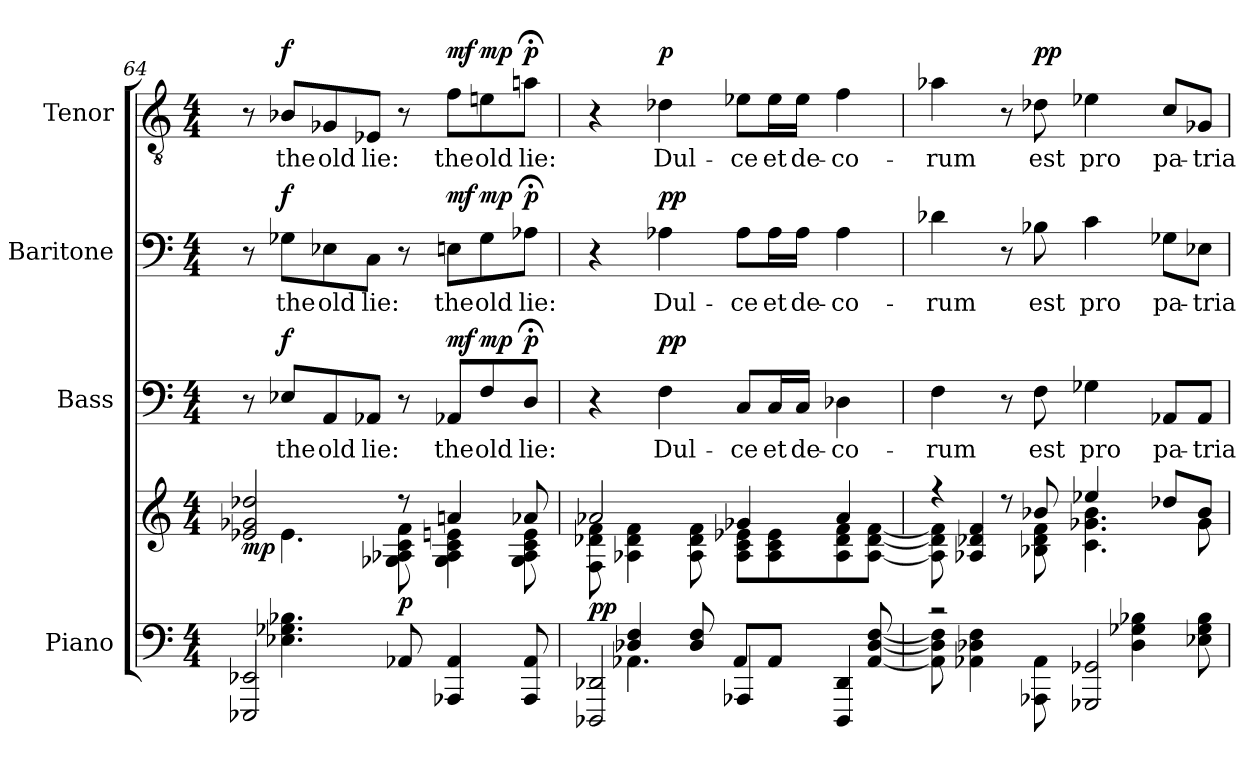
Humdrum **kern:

**kern	**kern	**dynam	**kern	**text	**dynam	**kern	**text	**dynam	**kern	**text	**dynam
*part4	*part4	*part4	*part3	*part3	*part3	*part2	*part2	*part2	*part1	*part1	*part1
*staff5	*staff4	*staff4/5	*staff3	*staff3	*staff3	*staff2	*staff2	*staff2	*staff1	*staff1	*staff1
*I"Piano	*	*	*I"Bass	*	*	*I"Baritone	*	*	*I"Tenor	*	*
*I'Pno.	*	*	*I'B.	*	*	*I'Bar.	*	*	*I'T.	*	*
*clefF4	*clefG2	*	*clefF4	*	*	*clefF4	*	*	*clefGv2	*	*
*k[]	*k[]	*	*k[]	*	*	*k[]	*	*	*k[]	*	*
*M4/4	*M4/4	*	*M4/4	*	*	*M4/4	*	*	*M4/4	*	*
=64	=64	=64	=64	=64	=64	=64	=64	=64	=64	=64	=64
*^	*^	*	*	*	*	*	*	*	*	*	*
!	!	!	!	!LO:DY:b	!	!	!	!	!	!	!	!	!
2EEE-X/ 2EE-X/	8ryy	2e-X/ 2g-X/ 2dd-X/	8ryy	mp	8r	.	.	8r	.	.	8r	.	.
!	!	!	!	!	!	!LO:LY:b	!LO:DY:b	!	!LO:LY:b	!LO:DY:b	!	!LO:LY:b	!LO:DY:b
.	4.E-X\ 4.G-X\ 4.B-X\	.	4.e-\	.	8E-X/L	the	f	8G-X\L	the	f	8B-X/L	the	f
!	!	!	!	!	!	!LO:LY:b	!	!	!LO:LY:b	!	!	!LO:LY:b	!
.	.	.	.	.	8AA/	old	.	8E-X\	old	.	8G-X/	old	.
!	!	!	!	!	!	!LO:LY:b	!	!	!LO:LY:b	!	!	!LO:LY:b	!
.	.	.	.	.	8AA-X/J	lie:	.	8C\J	lie:	.	8E-X/J	lie:	.
*	*	*	*	*	*	*	*	*	*	*	*MM35	*	*
!	!	!	!	!LO:DY:b	!	!	!	!	!	!	!	!	!
8AA-X/	2ryy	8r	8G-X\ 8A-X\ 8c\ 8f\	p	8r	.	.	8r	.	.	8r	.	.
!	!	!	!	!	!	!LO:LY:b	!LO:DY:b	!	!LO:LY:b	!LO:DY:b	!	!LO:LY:b	!LO:DY:b
4AAA-X/ 4AA-/	.	4an/	4G-\ 4A-\ 4c\ 4en\	.	8AA-X/L	the	mf	8En\L	the	mf	8f\L	the	mf
!	!	!	!	!	!	!LO:LY:b	!LO:DY:b	!	!LO:LY:b	!LO:DY:b	!	!LO:LY:b	!LO:DY:b
.	.	.	.	.	8F/	old	mp	8G-\	old	mp	8en\	old	mp
!	!	!	!	!	!	!LO:LY:b	!LO:DY:b	!	!LO:LY:b	!LO:DY:b	!	!LO:LY:b	!LO:DY:b
8AAA-/ 8AA-/	.	8a-X/	8G-\ 8A-\ 8c\ 8e\	.	8D;</J	lie:	p	8A-X;<\J	lie:	p	8an;<\J	lie:	p
*v	*v	*	*	*	*	*	*	*	*	*	*	*	*
=65	=65	=65	=65	=65	=65	=65	=65	=65	=65	=65	=65	=65
*	*	*	*	*	*	*	*	*	*	*MM40	*	*
*^	*	*	*	*	*	*	*	*	*	*	*	*
*	*^	*	*	*	*	*	*	*	*	*	*	*	*
!	!	!	!	!	!LO:DY:b	!	!	!	!	!	!	!	!	!
2DDD-X/ 2DD-X/	8ryy	8ryy	2a-X/	8F\ 8d-X\ 8f\	pp	4r	.	.	4r	.	.	4r	.	.
.	4D-X/ 4F/	4.AA-X\	.	4A-X\ 4d-\ 4f\	.	.	.	.	.	.	.	.	.	.
!	!	!	!	!	!	!	!LO:LY:b	!LO:DY:b	!	!LO:LY:b	!LO:DY:b	!	!LO:LY:b	!LO:DY:b
.	.	.	.	.	.	4F\	Dul-	pp	4A-X\	Dul-	pp	4d-X\	Dul-	p
.	8D-/ 8F/	.	.	8A-\ 8d-\ 8f\	.	.	.	.	.	.	.	.	.	.
!	!	!	!	!	!	!	!LO:LY:b	!	!	!LO:LY:b	!	!	!LO:LY:b	!
4AAA-X/	8AA-/L	2ryy	4g-X/	8A-\ 8c\ 8e-X\L	.	8C/L	-ce	.	8A-\L	-ce	.	8e-X\L	-ce	.
!	!	!	!	!	!	!	!LO:LY:b	!	!	!LO:LY:b	!	!	!LO:LY:b	!
.	8AA-/J	.	.	8A-\ 8c\ 8e-\	.	16C/L	et	.	16A-\L	et	.	16e-\L	et	.
!	!	!	!	!	!	!	!LO:LY:b	!	!	!LO:LY:b	!	!	!LO:LY:b	!
.	.	.	.	.	.	16C/JJ	de-	.	16A-\JJ	de-	.	16e-\JJ	de-	.
!	!	!	!	!	!	!	!LO:LY:b	!	!	!LO:LY:b	!	!	!LO:LY:b	!
4DDD-/ 4DD-/	8ryy	.	4a-/	8A-\ 8d-\ 8f\	.	4D-X\	-co-	.	4A-\	-co-	.	4f\	-co-	.
.	[8AA-/ [8D-/ [8F/	.	.	[8A-\ [8d-\ [8f\J	.	.	.	.	.	.	.	.	.	.
*	*v	*v	*	*	*	*	*	*	*	*	*	*	*	*
!!LO:PB:g=z
=66	=66	=66	=66	=66	=66	=66	=66	=66	=66	=66	=66	=66	=66
!	!	!	!	!	!	!LO:LY:b	!	!	!LO:LY:b	!	!	!LO:LY:b	!
2r	8AA-\] 8D-\] 8F\]	4r	8A-\] 8d-\] 8f\]	.	4F\	-rum	.	4d-X\	-rum	.	4a-X\	-rum	.
.	4AA-X\ 4D-X\ 4F\	.	4A-X/ 4d-X/ 4f/	.	.	.	.	.	.	.	.	.	.
.	.	8r	.	.	8r	.	.	8r	.	.	8r	.	.
!	!	!	!	!	!	!LO:LY:b	!	!	!LO:LY:b	!	!	!LO:LY:b	!LO:DY:b
.	8AAA-X\ 8AA-\	8b-X/	8B-X\ 8d-\ 8f\	.	8F\	est	.	8B-X\	est	.	8d-X\	est	pp
!	!	!	!	!	!	!LO:LY:b	!	!	!LO:LY:b	!	!	!LO:LY:b	!
2GGG-X/ 2GG-X/	8ryy	4ee-X/	4.c\ 4.g-X\ 4.b-\	.	4G-X\	pro	.	4c\	pro	.	4e-X\	pro	.
.	4D-\ 4G-X\ 4B-X\	.	.	.	.	.	.	.	.	.	.	.	.
!	!	!	!	!	!	!LO:LY:b	!	!	!LO:LY:b	!	!	!LO:LY:b	!
.	.	8dd-X/L	.	.	8AA-X/L	pa-	.	8G-X\L	pa-	.	8c/L	pa-	.
!	!	!	!	!	!	!LO:LY:b	!	!	!LO:LY:b	!	!	!LO:LY:b	!
.	8E-X\ 8G-\ 8B-\	8b-/J	8g-\	.	8AA-/J	-tria	.	8E-X\J	-tria	.	8G-X/J	-tria	.
*v	*v	*	*	*	*	*	*	*	*	*	*	*	*
*	*v	*v	*	*	*	*	*	*	*	*	*	*
=	=	=	=	=	=	=	=	=	=	=	=
*-	*-	*-	*-	*-	*-	*-	*-	*-	*-	*-	*-
